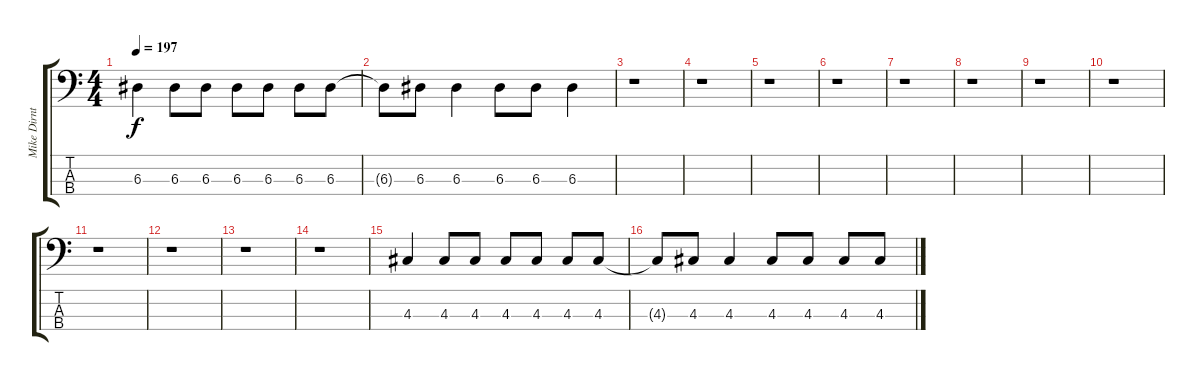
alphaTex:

\track ("Mike Dirnt (Bass)" "Mike Dirnt") {instrument electricbasspick}
\staff {score tabs}
\tuning (G2 D2 A1 E1) {hide}
\ts (4 4)
\tempo 197
\clef f4
\ks c
6.3.4{dy f} 6.3.8 6.3.8 6.3.8 6.3.8 6.3.8 6.3.8 |
6.3{t}.8 6.3.8 6.3.4 6.3.8 6.3.8 6.3.4 |
r.1 |
r.1 |
r.1 |
r.1 |
r.1 |
r.1 |
r.1 |
r.1 |
r.1 |
r.1 |
r.1 |
r.1 |
4.3.4 4.3.8 4.3.8 4.3.8 4.3.8 4.3.8 4.3.8 |
4.3{t}.8 4.3.8 4.3.4 4.3.8 4.3.8 4.3.8 4.3.8
